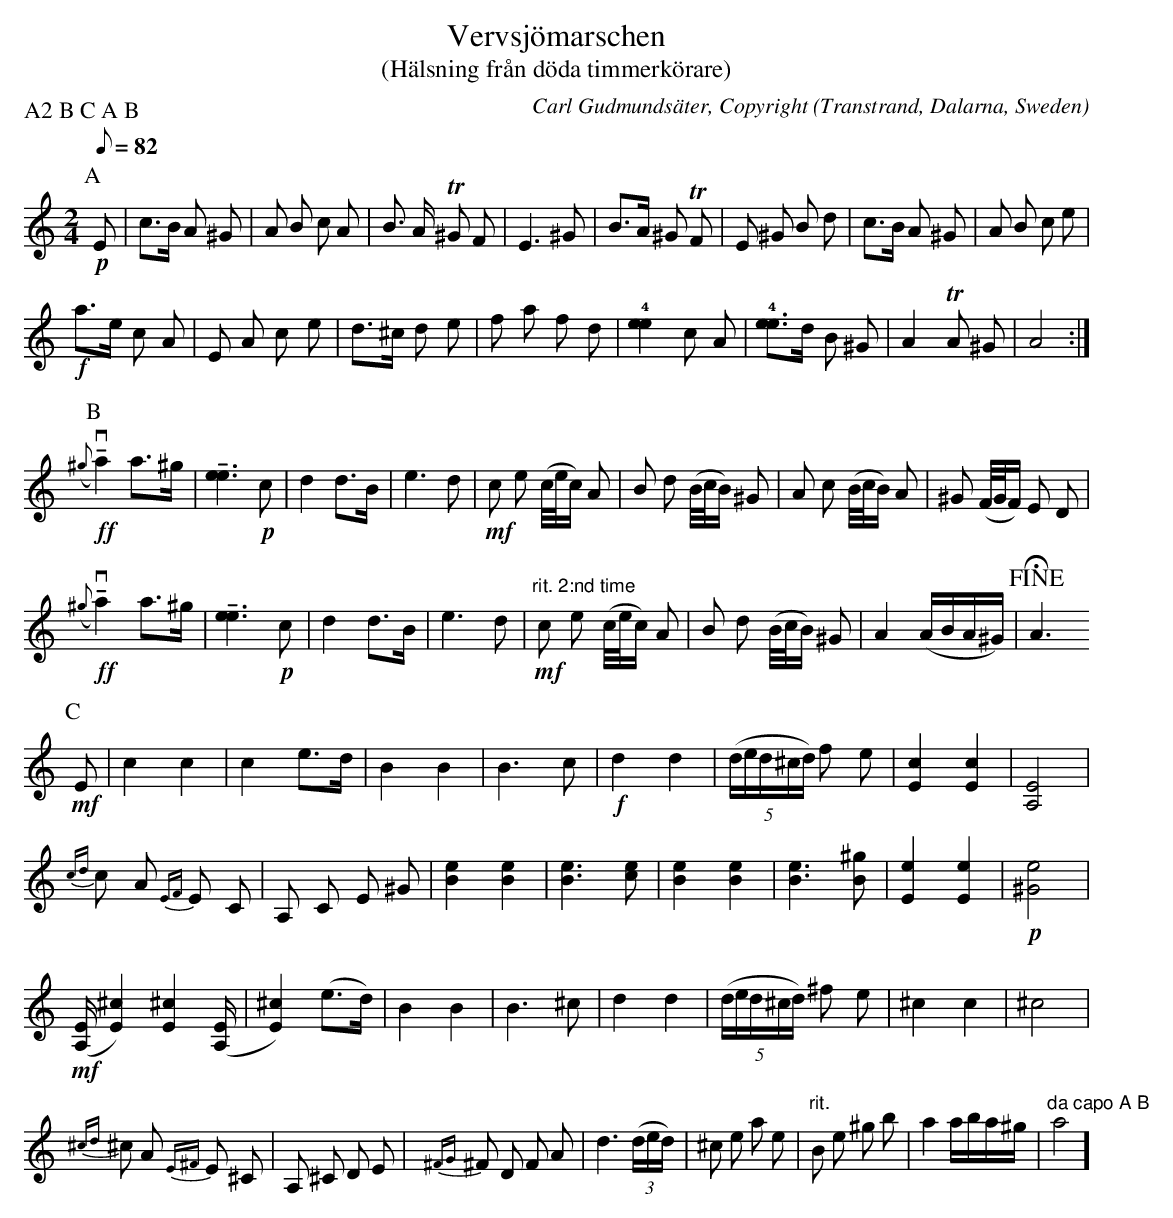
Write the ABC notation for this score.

X:1
T: Vervsjömarschen
T: (Hälsning från döda timmerkörare)
O: Transtrand, Dalarna, Sweden
C: Carl Gudmundsäter, Copyright
P: A2 B C A B
M:2/4
L:1/8
K:C
Q:82 Andante
P:A
+p+ E | c>B A ^G | A B c A |  B > A T^G F | E3 ^G| B>A ^G TF | E ^G B d |c>B A ^G|A B c e|
+f+ a>e c A| E A c e| d>^c d e|f a f d| !4![e2e2] c A | !4![ee]>d B ^G|A2 TA ^G |A4:|
P:B
+ff+ (v{^g}!tenuto!a2) a>^g| !tenuto![e3e3] +p+ c | d2 d>B | e3 d | +mf+ c e (c/4e/4c/2) A | B d (B/4c/4B/2) ^G | A c (B/4c/4B/2) A | ^G (F/4G/4F/2) E D |
+ff+ (v{^g}!tenuto!a2) a>^g| !tenuto![e3e3] +p+ c | d2 d>B | e3 d | +mf+ "rit. 2:nd time" c e (c/4e/4c/2) A | B d (B/4c/4B/2) ^G | A2 (A/2B/2A/2^G/2) | !fine! !fermata!A3
P:C
+mf+ E | c2 c2 | c2 e>d | B2 B2 | B3 c | +f+ d2 d2 | (5(d/2e/2d/2^c/2d/2) f e | [c2E2] [c2E2] | [A,4E4] |
{cd} c A {EF} E C | A, C E ^G | [e2B2] [e2B2] | [e3B3] [ec] | [e2B2] [e2B2] | [e3B3] [^gB] | !rit.! [e2E2] [e2E2] | +p+ [e4^G4] |
+mf+ ([E/2A,/2]  [E2^c2]) [E2^c2] ([E/2A,/2] | [E2^c2]) (e>d) | B2 B2 | B3 ^c | d2 d2 | (5(d/2e/2d/2^c/2d/2) ^f e | ^c2 c2 | ^c4 |
{^cd} ^c A {E^F} E ^C | A, ^C D E | {^FG} ^F D F A | d3 (3(d/2e/2d/2) | ^c e a e | "rit." B e ^g b | a2 a/2b/2a/2^g/2 | "da capo A B" a4]
